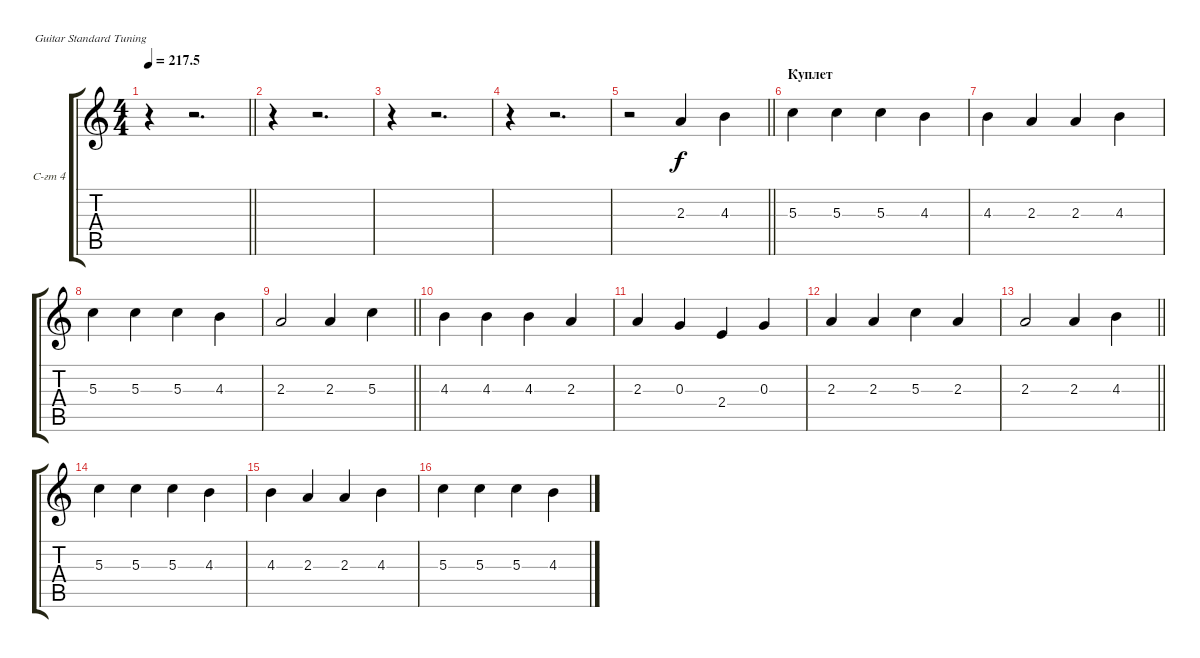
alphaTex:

\bracketExtendMode groupsimilarinstruments
\firstSystemTrackNameOrientation horizontal
\otherSystemsTrackNameOrientation horizontal
\track ("Вместо слов" "С-гт 4") {instrument acousticguitarsteel}
\staff {score tabs}
\tuning (E4 B3 G3 D3 A2 E2)
\ts (4 4)
\tempo
217.5
\accidentals auto
\clef g2
\ottava regular
\simile none
\barLineRight lightlight
\ks c
r.4{dy f} r.2{d} |
r.4 r.2{d} |
r.4 r.2{d} |
r.4 r.2{d} |
\barLineRight lightlight
r.2 2.3.4 4.3.4 |
\section ("" "Куплет")
5.3.4 5.3.4 5.3.4 4.3.4 |
4.3.4 2.3.4 2.3.4 4.3.4 |
5.3.4 5.3.4 5.3.4 4.3.4 |
\barLineRight lightlight
2.3.2 2.3.4 5.3.4 |
4.3.4 4.3.4 4.3.4 2.3.4 |
2.3.4 0.3.4 2.4.4 0.3.4 |
2.3.4 2.3.4 5.3.4 2.3.4 |
\barLineRight lightlight
2.3.2 2.3.4 4.3.4 |
5.3.4 5.3.4 5.3.4 4.3.4 |
4.3.4 2.3.4 2.3.4 4.3.4 |
5.3.4 5.3.4 5.3.4 4.3.4
